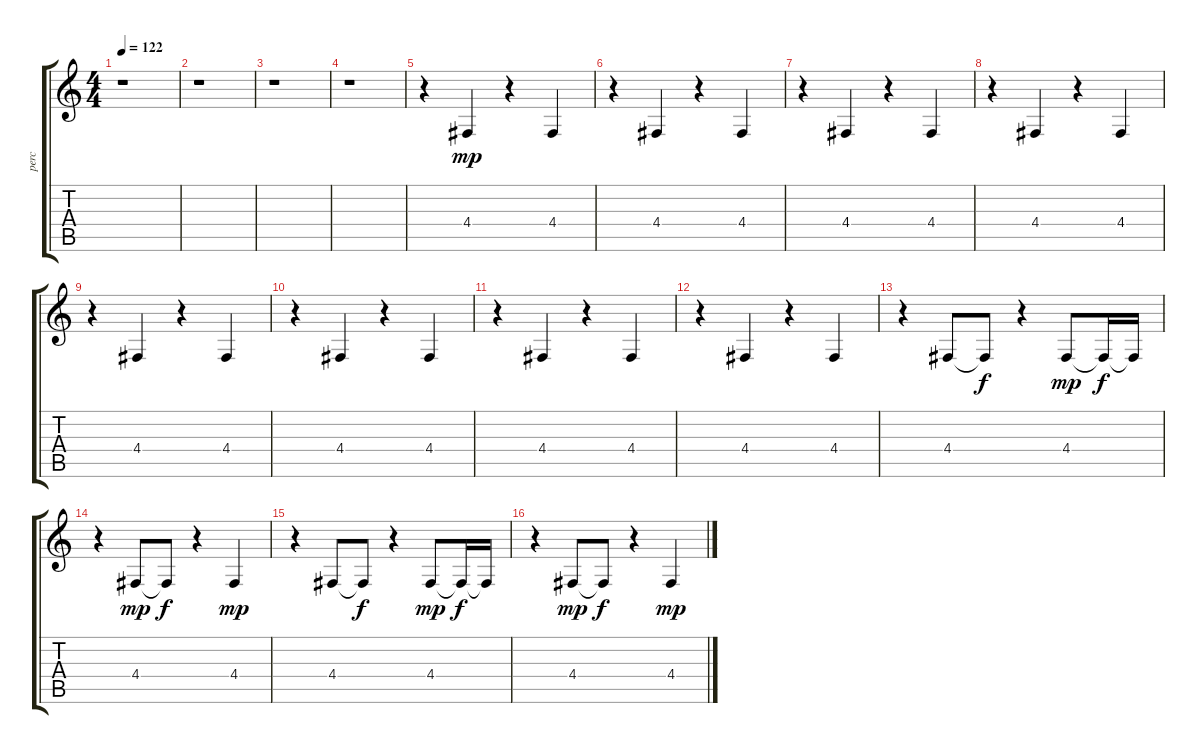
\track ("perc" "perc") {instrument acousticgrandpiano}
\staff {score tabs}
\tuning (E4 B3 G3 D3 A2 E2) {hide}
\ts (4 4)
\tempo 122
\clef g2
\ks c
r.1{dy mp instrument acousticgrandpiano} |
r.1 |
r.1 |
r.1 |
r.4 4.4.4 r.4 4.4.4 |
r.4 4.4.4 r.4 4.4.4 |
r.4 4.4.4 r.4 4.4.4 |
r.4 4.4.4 r.4 4.4.4 |
r.4 4.4.4 r.4 4.4.4 |
r.4 4.4.4 r.4 4.4.4 |
r.4 4.4.4 r.4 4.4.4 |
r.4 4.4.4 r.4 4.4.4 |
r.4 4.4.8 4.4{t}.8{dy f} r.4 4.4.8{dy mp} 4.4{t}.16{dy f} 4.4{t}.16 |
r.4 4.4.8{dy mp} 4.4{t}.8{dy f} r.4 4.4.4{dy mp} |
r.4 4.4.8 4.4{t}.8{dy f} r.4 4.4.8{dy mp} 4.4{t}.16{dy f} 4.4{t}.16 |
r.4 4.4.8{dy mp} 4.4{t}.8{dy f} r.4 4.4.4{dy mp}
